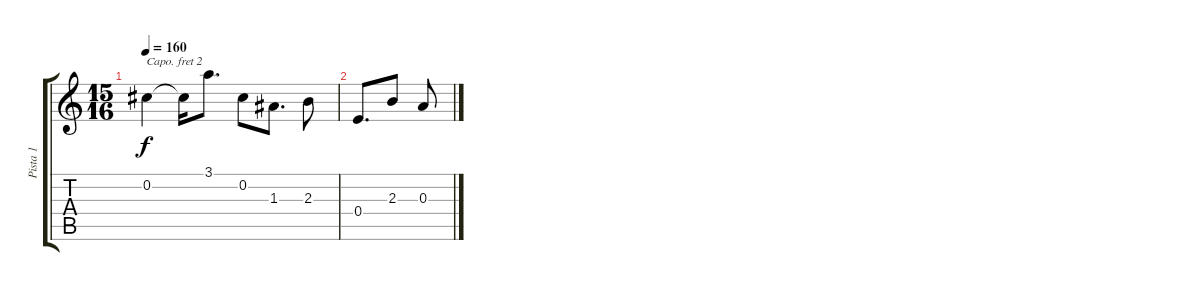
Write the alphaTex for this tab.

\track ("Pista 1" "Pista 1") {instrument acousticguitarsteel}
\staff {score tabs}
\capo 2
\tuning (E4 B3 G3 D3 A2 E2) {hide}
\ts (15 16)
\tempo 160
\clef g2
\ks c
0.2.4{dy f} 0.2{t}.16 3.1.8{d} 0.2.8 1.3.8{d} 2.3.8 |
0.4.8{d} 2.3.8 0.3.8
